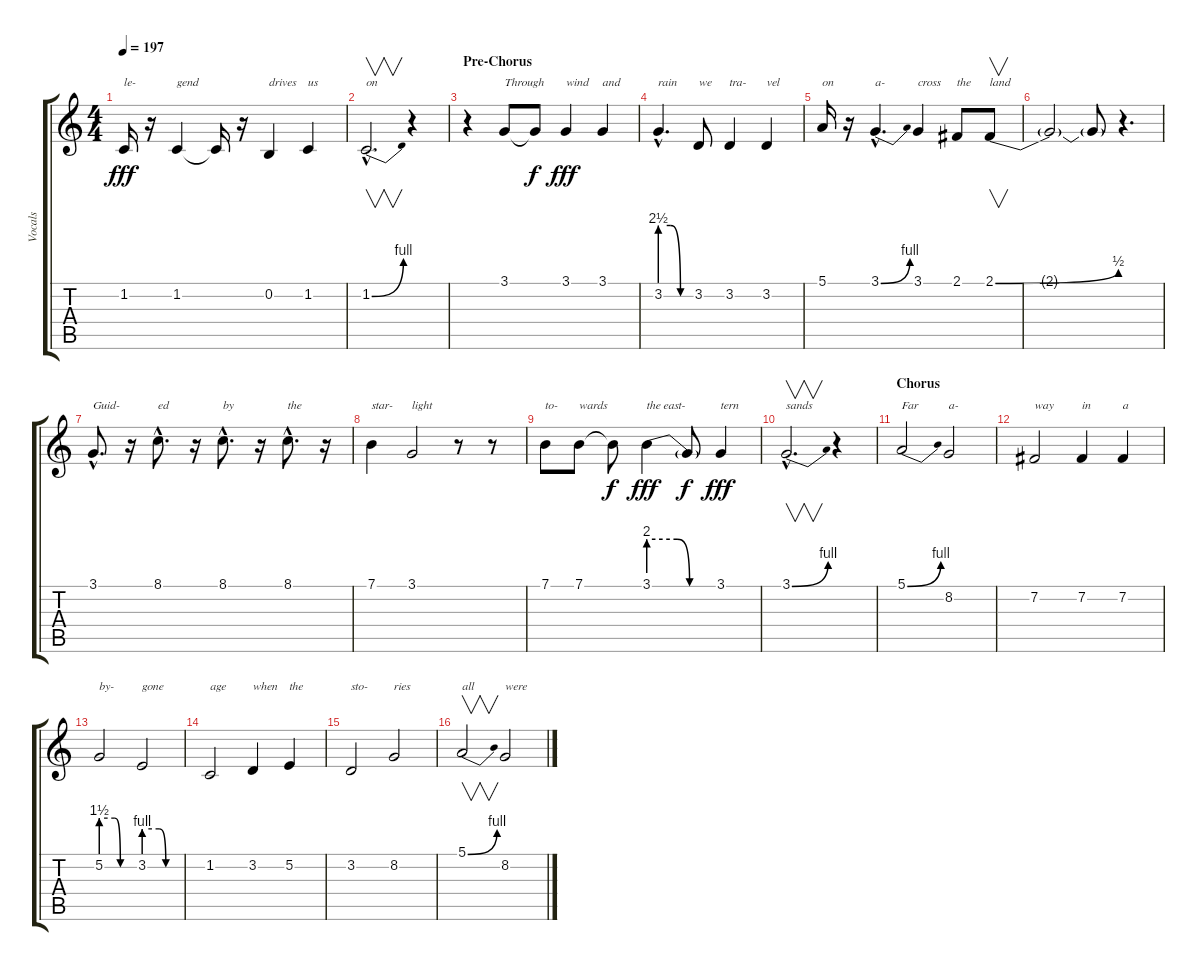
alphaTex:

\track ("Vocals" "Vocals") {instrument lead8bassandlead}
\staff {score tabs}
\tuning (E4 B3 G3 D3 A2 E2) {hide}
\ts (4 4)
\tempo 197
\clef g2
\ks c
1.2.16{txt "le-" dy fff} r.16 1.2.4{txt "gend"} 1.2{t}.16 r.16 0.2.4{txt "drives"} 1.2.4{txt "us"} |
1.2{be (bend 0 0 60 4) hac}.2{v d txt "on"} r.4 |
\section ("" "Pre-Chorus")
r.4 3.1.8{txt "Through"} 3.1{t}.8{dy f} 3.1.4{txt "wind" dy fff} 3.1.4{txt "and"} |
3.2{be (custom 0 10 20 10 40 0 60 0) hac}.4{d txt "rain"} 3.2.8{txt "we"} 3.2.4{txt "tra-"} 3.2.4{txt "vel"} |
5.1.16{txt "on"} r.16 3.1{be (bend 0 0 60 4) hac}.4{d txt "a-"} 3.1.4{txt "cross"} 2.1.8{txt "the"} 2.1{be (bend 0 0 60 2)}.8{v txt "land"} |
2.1{t}.2 2.1{t}.8 r.4{d} |
3.1{hac}.8{d txt "Guid-"} r.16 8.1{hac}.8{d txt "ed"} r.16 8.1{hac}.8{d txt "by"} r.16 8.1{hac}.8{d txt "the"} r.16 |
7.1.4{txt "star-"} 3.1.2{txt "light"} r.8 r.8 |
7.1.8{txt "to-"} 7.1.8{txt "wards"} 7.1{t}.8{dy f} 3.1{be (custom 0 8 25 8 36 0 60 0)}.4{txt "the east-" dy fff} 3.1{t}.8{dy f} 3.1.4{txt "tern" dy fff} |
3.1{be (bend 0 0 60 4) hac}.2{v d txt "sands"} r.4 |
\section ("" "Chorus")
5.1{be (bend 0 0 60 4)}.2{txt "Far"} 8.2.2{txt "a-"} |
7.2.2{txt "way"} 7.2.4{txt "in"} 7.2.4{txt "a"} |
5.2{be (custom 0 6 25 6 35 0 60 0)}.2{txt "by-"} 3.2{be (custom 0 4 25 4 36 0 60 0)}.2{txt "gone"} |
1.2.2{txt "age"} 3.2.4{txt "when "} 5.2.4{txt "the"} |
3.2.2{txt "sto-"} 8.2.2{txt "ries"} |
5.1{be (bend 0 0 60 4)}.2{v txt "all"} 8.2.2{txt "were"}
